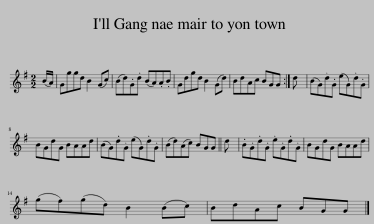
X:1
L:1/8
M:2/2
I:linebreak $
K:G
V:1 treble
V:1
 (B/A/) | Gggd B2 (Gc) | (Bd).G.d (BA).A.B | Gdgd B2 (Gd) | BdAc BGG :| %5
 d | (BG).d.G (eG).d.G |$ BGdG BAAd | (BG).d.G (eG).d.G | (Bd)(Ac) BGG || %10
 d | .B.G.d.G .e.G.d.G | BGdG BAAd |$ (gf)(gd) B2 (Bc) | BdAc BGG |] %15
